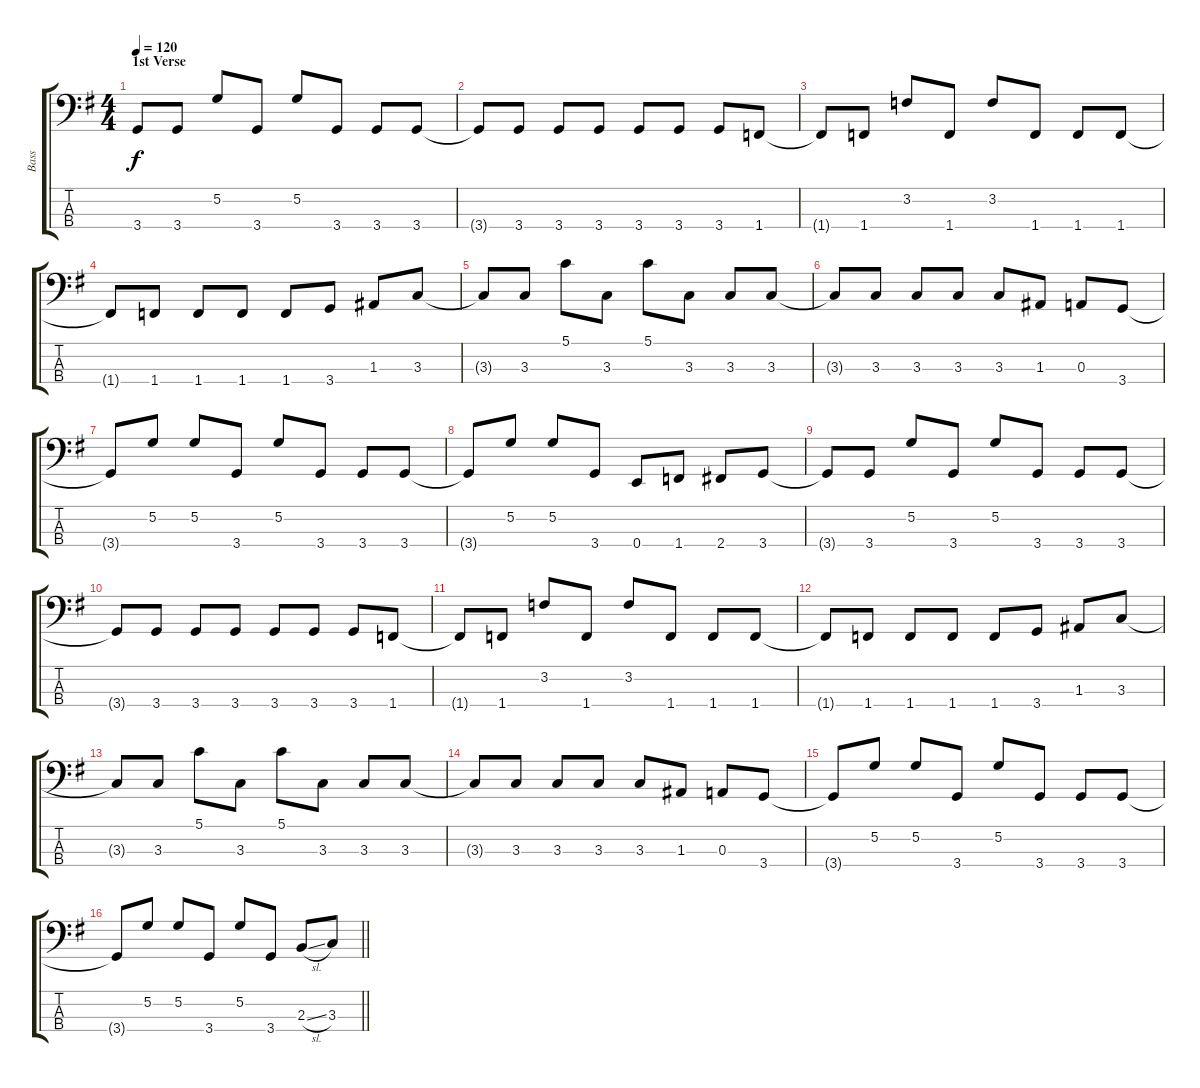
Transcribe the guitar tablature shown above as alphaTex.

\track ("Bass" "Bass") {instrument electricbassfinger}
\staff {score tabs}
\tuning (G2 D2 A1 E1) {hide}
\ts (4 4)
\section ("" "1st Verse")
\tempo 120
\clef f4
\ks g
3.4{t}.8{dy f} 3.4.8 5.2.8 3.4.8 5.2.8 3.4.8 3.4.8 3.4.8 |
3.4{t}.8 3.4.8 3.4.8 3.4.8 3.4.8 3.4.8 3.4.8 1.4.8 |
1.4{t}.8 1.4.8 3.2.8 1.4.8 3.2.8 1.4.8 1.4.8 1.4.8 |
1.4{t}.8 1.4.8 1.4.8 1.4.8 1.4.8 3.4.8 1.3.8 3.3.8 |
3.3{t}.8 3.3.8 5.1.8 3.3.8 5.1.8 3.3.8 3.3.8 3.3.8 |
3.3{t}.8 3.3.8 3.3.8 3.3.8 3.3.8 1.3.8 0.3.8 3.4.8 |
3.4{t}.8 5.2.8 5.2.8 3.4.8 5.2.8 3.4.8 3.4.8 3.4.8 |
3.4{t}.8 5.2.8 5.2.8 3.4.8 0.4.8 1.4.8 2.4.8 3.4.8 |
3.4{t}.8 3.4.8 5.2.8 3.4.8 5.2.8 3.4.8 3.4.8 3.4.8 |
3.4{t}.8 3.4.8 3.4.8 3.4.8 3.4.8 3.4.8 3.4.8 1.4.8 |
1.4{t}.8 1.4.8 3.2.8 1.4.8 3.2.8 1.4.8 1.4.8 1.4.8 |
1.4{t}.8 1.4.8 1.4.8 1.4.8 1.4.8 3.4.8 1.3.8 3.3.8 |
3.3{t}.8 3.3.8 5.1.8 3.3.8 5.1.8 3.3.8 3.3.8 3.3.8 |
3.3{t}.8 3.3.8 3.3.8 3.3.8 3.3.8 1.3.8 0.3.8 3.4.8 |
3.4{t}.8 5.2.8 5.2.8 3.4.8 5.2.8 3.4.8 3.4.8 3.4.8 |
\barLineRight lightlight
3.4{t}.8 5.2.8 5.2.8 3.4.8 5.2.8 3.4.8 2.3{sl}.8 3.3.8
